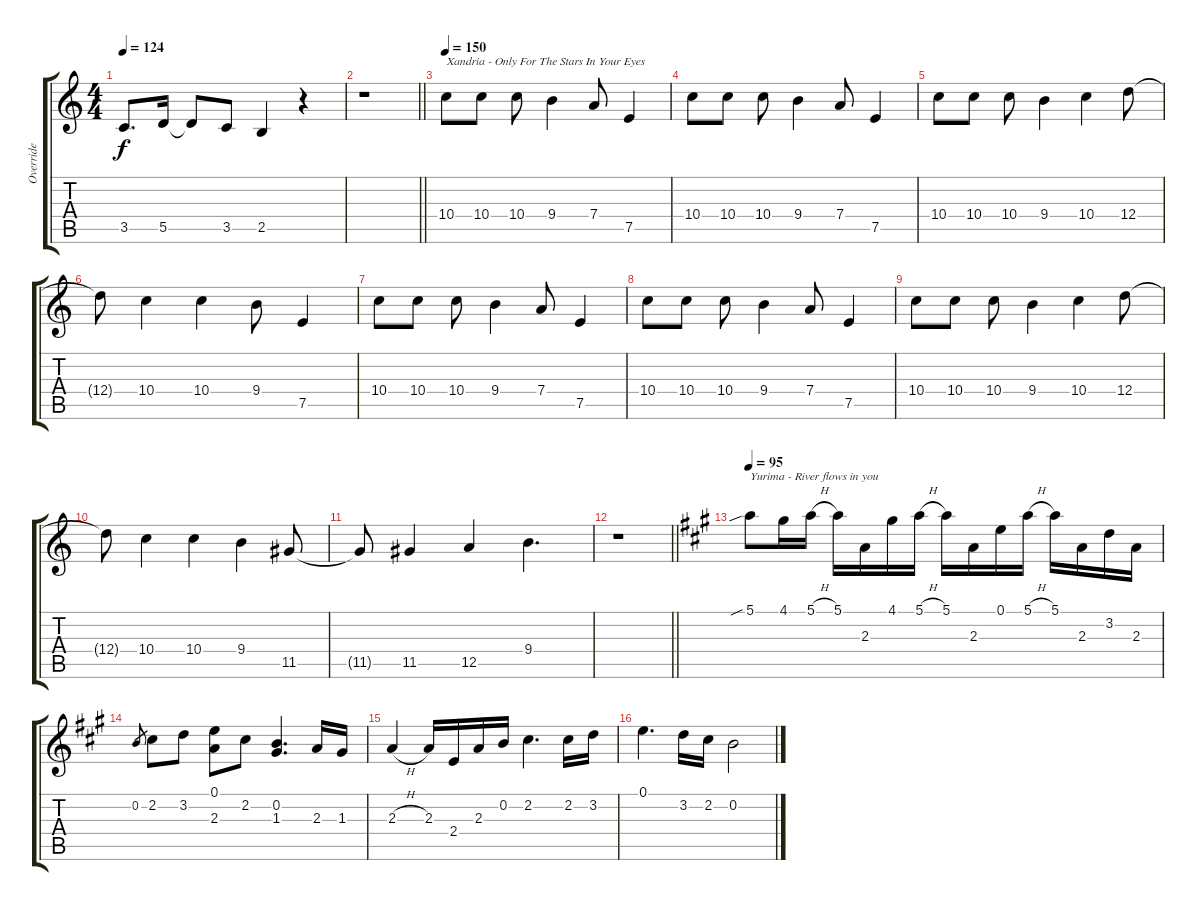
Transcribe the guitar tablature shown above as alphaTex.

\track ("Override" "Override") {instrument overdrivenguitar}
\staff {score tabs}
\tuning (E4 B3 G3 D3 A2 E2) {hide}
\ts (4 4)
\tempo 124
\clef g2
\ks c
3.5.8{d dy f} 5.5.16 5.5{t}.8 3.5.8 2.5.4 r.4 |
\barLineRight lightlight
r.1 |
\tempo 150
10.4.8{txt "Xandria - Only For The Stars In Your Eyes"} 10.4.8 10.4.8 9.4.4 7.4.8 7.5.4 |
10.4.8 10.4.8 10.4.8 9.4.4 7.4.8 7.5.4 |
10.4.8 10.4.8 10.4.8 9.4.4 10.4.4 12.4.8 |
12.4{t}.8 10.4.4 10.4.4 9.4.8 7.5.4 |
10.4.8 10.4.8 10.4.8 9.4.4 7.4.8 7.5.4 |
10.4.8 10.4.8 10.4.8 9.4.4 7.4.8 7.5.4 |
10.4.8 10.4.8 10.4.8 9.4.4 10.4.4 12.4.8 |
12.4{t}.8 10.4.4 10.4.4 9.4.4 11.5.8 |
11.5{t}.8 11.5.4 12.5.4 9.4.4{d} |
\barLineRight lightlight
r.1 |
\tempo 95
\ks a
5.1{sib}.8{txt "Yurima - River flows in you"} 4.1.16 5.1{h}.16 5.1.16 2.3.16 4.1.16 5.1{h}.16 5.1.16 2.3.16 0.1.16 5.1{h}.16 5.1.16 2.3.16 3.2.16 2.3.16 |
0.2.8{gr} 2.2.8 3.2.8 (0.1 2.3).8 2.2.8 (0.2 1.3).4{d} 2.3.16 1.3.16 |
2.3{h}.4 2.3.16 2.4.16 2.3.16 0.2.16 2.2.4{d} 2.2.16 3.2.16 |
0.1.4{d} 3.2.16 2.2.16 0.2.2
